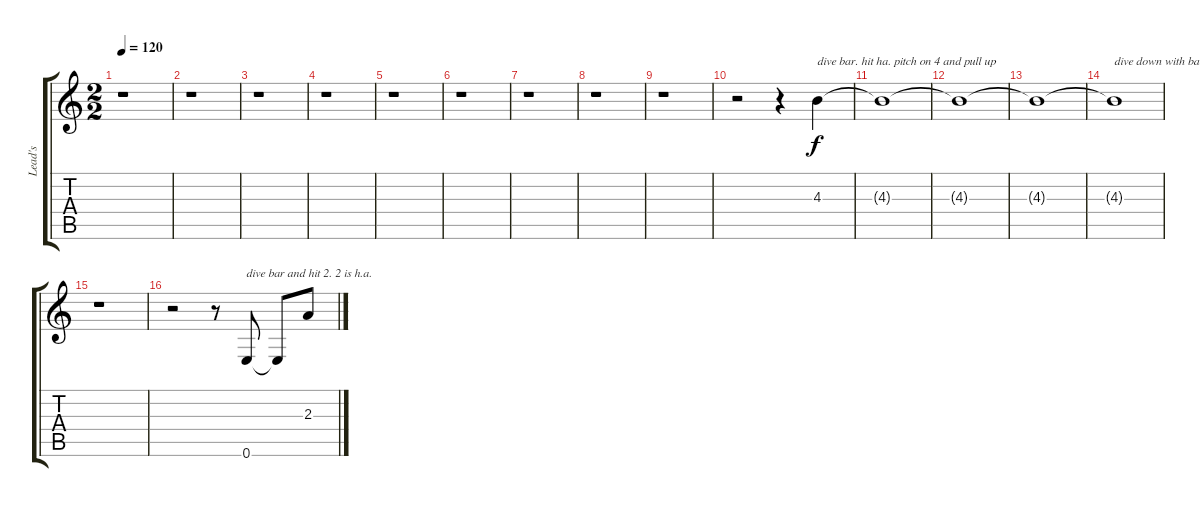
\track ("Lead's" "Lead's") {instrument distortionguitar}
\staff {score tabs}
\tuning (E4 B3 G3 D3 A2 E2) {hide}
\ts (2 2)
\tempo 120
\clef g2
\ks c
r.1{dy f} |
r.1 |
r.1 |
r.1 |
r.1 |
r.1 |
r.1 |
r.1 |
r.1 |
r.2 r.4 4.3.4{txt "dive bar. hit ha. pitch on 4 and pull up"} |
4.3{t}.1 |
4.3{t}.1 |
4.3{t}.1 |
4.3{t}.1{txt "dive down with bar"} |
r.1 |
r.2 r.8 0.6.8{txt "dive bar and hit 2. 2 is h.a."} 0.6{t}.8 2.3.8
